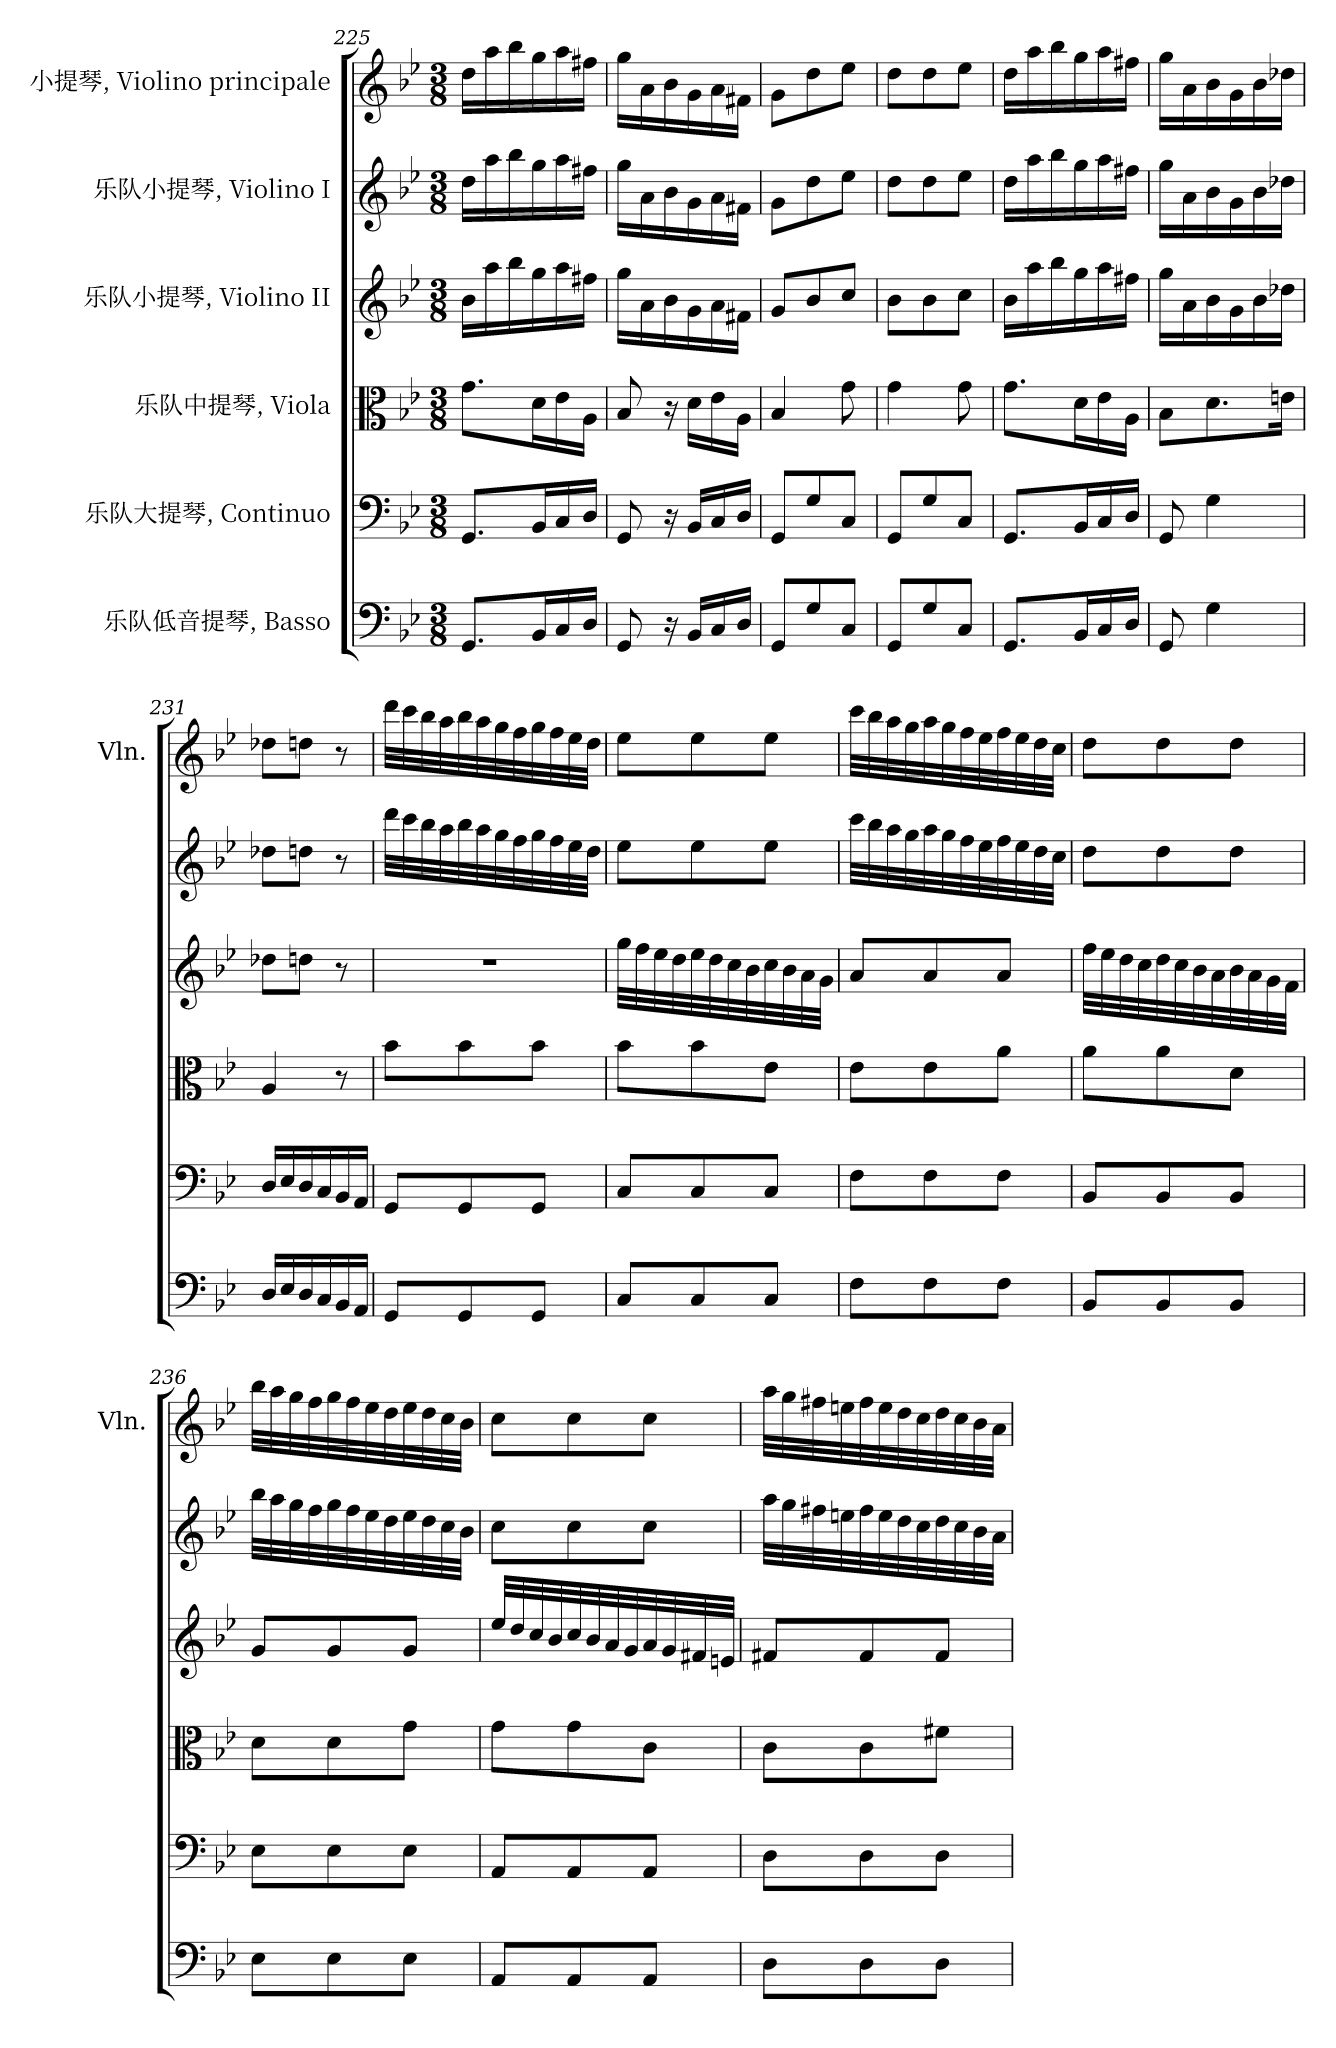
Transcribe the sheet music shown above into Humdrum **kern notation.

**kern	**kern	**kern	**kern	**kern	**kern
*part6	*part5	*part4	*part3	*part2	*part1
*staff6	*staff5	*staff4	*staff3	*staff2	*staff1
*I"乐队低音提琴, Basso	*I"乐队大提琴, Continuo	*I"乐队中提琴, Viola	*I"乐队小提琴, Violino II	*I"乐队小提琴, Violino I	*I"小提琴, Violino principale
*	*	*	*	*	*I'Vln.
*clefF4	*clefF4	*clefC3	*clefG2	*clefG2	*clefG2
*ITrd7c12	*	*	*	*	*
*k[b-e-]	*k[b-e-]	*k[b-e-]	*k[b-e-]	*k[b-e-]	*k[b-e-]
*M3/8	*M3/8	*M3/8	*M3/8	*M3/8	*M3/8
=225	=225	=225	=225	=225	=225
8.GGG/L	8.GG/L	8.g\L	16b-\LL	16dd\LL	16dd\LL
.	.	.	16aa\	16aa\	16aa\
.	.	.	16bb-\	16bb-\	16bb-\
16BBB-/L	16BB-/L	16d\L	16gg\	16gg\	16gg\
16CC/	16C/	16e-\	16aa\	16aa\	16aa\
16DD/JJ	16D/JJ	16A\JJ	16ff#X\JJ	16ff#X\JJ	16ff#X\JJ
!!LO:LB:g=z
=226	=226	=226	=226	=226	=226
8GGG/	8GG/	8B-/	16gg\LL	16gg\LL	16gg\LL
.	.	.	16a\	16a\	16a\
16r	16r	16r	16b-\	16b-\	16b-\
16BBB-/LL	16BB-/LL	16d\LL	16g\	16g\	16g\
16CC/	16C/	16e-\	16a\	16a\	16a\
16DD/JJ	16D/JJ	16A\JJ	16f#X\JJ	16f#X\JJ	16f#X\JJ
=227	=227	=227	=227	=227	=227
8GGG/L	8GG/L	4B-/	8g/L	8g\L	8g\L
8GG/	8G/	.	8b-/	8dd\	8dd\
8CC/J	8C/J	8g\	8cc/J	8ee-\J	8ee-\J
=228	=228	=228	=228	=228	=228
8GGG/L	8GG/L	4g\	8b-\L	8dd\L	8dd\L
8GG/	8G/	.	8b-\	8dd\	8dd\
8CC/J	8C/J	8g\	8cc\J	8ee-\J	8ee-\J
=229	=229	=229	=229	=229	=229
8.GGG/L	8.GG/L	8.g\L	16b-\LL	16dd\LL	16dd\LL
.	.	.	16aa\	16aa\	16aa\
.	.	.	16bb-\	16bb-\	16bb-\
16BBB-/L	16BB-/L	16d\L	16gg\	16gg\	16gg\
16CC/	16C/	16e-\	16aa\	16aa\	16aa\
16DD/JJ	16D/JJ	16A\JJ	16ff#X\JJ	16ff#X\JJ	16ff#X\JJ
=230	=230	=230	=230	=230	=230
8GGG/	8GG/	8B-\L	16gg\LL	16gg\LL	16gg\LL
.	.	.	16a\	16a\	16a\
4GG\	4G\	8.d\	16b-\	16b-\	16b-\
.	.	.	16g\	16g\	16g\
.	.	.	16b-\	16b-\	16b-\
.	.	16en\Jk	16dd-X\JJ	16dd-X\JJ	16dd-X\JJ
=231	=231	=231	=231	=231	=231
16DD/LL	16D/LL	4A/	8dd-X\L	8dd-X\L	8dd-X\L
16EE-/	16E-/	.	.	.	.
16DD/	16D/	.	8ddn\J	8ddn\J	8ddn\J
16CC/	16C/	.	.	.	.
16BBB-/	16BB-/	8r	8r	8r	8r
16AAA/JJ	16AA/JJ	.	.	.	.
!!LO:PB:g=z
=232	=232	=232	=232	=232	=232
*	*	*	*	*	*MM95
8GGG/L	8GG/L	8b-\L	4.r	32ddd\LLL	32ddd\LLL
.	.	.	.	32ccc\	32ccc\
.	.	.	.	32bb-\	32bb-\
.	.	.	.	32aa\	32aa\
8GGG/	8GG/	8b-\	.	32bb-\	32bb-\
.	.	.	.	32aa\	32aa\
.	.	.	.	32gg\	32gg\
.	.	.	.	32ff\	32ff\
8GGG/J	8GG/J	8b-\J	.	32gg\	32gg\
.	.	.	.	32ff\	32ff\
.	.	.	.	32ee-\	32ee-\
.	.	.	.	32dd\JJJ	32dd\JJJ
=233	=233	=233	=233	=233	=233
8CC/L	8C/L	8b-\L	32gg\LLL	8ee-\L	8ee-\L
.	.	.	32ff\	.	.
.	.	.	32ee-\	.	.
.	.	.	32dd\	.	.
8CC/	8C/	8b-\	32ee-\	8ee-\	8ee-\
.	.	.	32dd\	.	.
.	.	.	32cc\	.	.
.	.	.	32b-\	.	.
8CC/J	8C/J	8e-\J	32cc\	8ee-\J	8ee-\J
.	.	.	32b-\	.	.
.	.	.	32a\	.	.
.	.	.	32g\JJJ	.	.
=234	=234	=234	=234	=234	=234
8FF\L	8F\L	8e-\L	8a/L	32ccc\LLL	32ccc\LLL
.	.	.	.	32bb-\	32bb-\
.	.	.	.	32aa\	32aa\
.	.	.	.	32gg\	32gg\
8FF\	8F\	8e-\	8a/	32aa\	32aa\
.	.	.	.	32gg\	32gg\
.	.	.	.	32ff\	32ff\
.	.	.	.	32ee-\	32ee-\
8FF\J	8F\J	8a\J	8a/J	32ff\	32ff\
.	.	.	.	32ee-\	32ee-\
.	.	.	.	32dd\	32dd\
.	.	.	.	32cc\JJJ	32cc\JJJ
!!LO:LB:g=z
=235	=235	=235	=235	=235	=235
8BBB-/L	8BB-/L	8a\L	32ff\LLL	8dd\L	8dd\L
.	.	.	32ee-\	.	.
.	.	.	32dd\	.	.
.	.	.	32cc\	.	.
8BBB-/	8BB-/	8a\	32dd\	8dd\	8dd\
.	.	.	32cc\	.	.
.	.	.	32b-\	.	.
.	.	.	32a\	.	.
8BBB-/J	8BB-/J	8d\J	32b-\	8dd\J	8dd\J
.	.	.	32a\	.	.
.	.	.	32g\	.	.
.	.	.	32f\JJJ	.	.
=236	=236	=236	=236	=236	=236
8EE-\L	8E-\L	8d\L	8g/L	32bb-\LLL	32bb-\LLL
.	.	.	.	32aa\	32aa\
.	.	.	.	32gg\	32gg\
.	.	.	.	32ff\	32ff\
8EE-\	8E-\	8d\	8g/	32gg\	32gg\
.	.	.	.	32ff\	32ff\
.	.	.	.	32ee-\	32ee-\
.	.	.	.	32dd\	32dd\
8EE-\J	8E-\J	8g\J	8g/J	32ee-\	32ee-\
.	.	.	.	32dd\	32dd\
.	.	.	.	32cc\	32cc\
.	.	.	.	32b-\JJJ	32b-\JJJ
=237	=237	=237	=237	=237	=237
8AAA/L	8AA/L	8g\L	32ee-/LLL	8cc\L	8cc\L
.	.	.	32dd/	.	.
.	.	.	32cc/	.	.
.	.	.	32b-/	.	.
8AAA/	8AA/	8g\	32cc/	8cc\	8cc\
.	.	.	32b-/	.	.
.	.	.	32a/	.	.
.	.	.	32g/	.	.
8AAA/J	8AA/J	8c\J	32a/	8cc\J	8cc\J
.	.	.	32g/	.	.
.	.	.	32f#X/	.	.
.	.	.	32en/JJJ	.	.
!!LO:PB:g=z
=238	=238	=238	=238	=238	=238
8DD\L	8D\L	8c\L	8f#X/L	32aa\LLL	32aa\LLL
.	.	.	.	32gg\	32gg\
.	.	.	.	32ff#X\	32ff#X\
.	.	.	.	32een\	32een\
8DD\	8D\	8c\	8f#/	32ff#\	32ff#\
.	.	.	.	32ee\	32ee\
.	.	.	.	32dd\	32dd\
.	.	.	.	32cc\	32cc\
8DD\J	8D\J	8f#X\J	8f#/J	32dd\	32dd\
.	.	.	.	32cc\	32cc\
.	.	.	.	32b-\	32b-\
.	.	.	.	32a\JJJ	32a\JJJ
=	=	=	=	=	=
*-	*-	*-	*-	*-	*-
